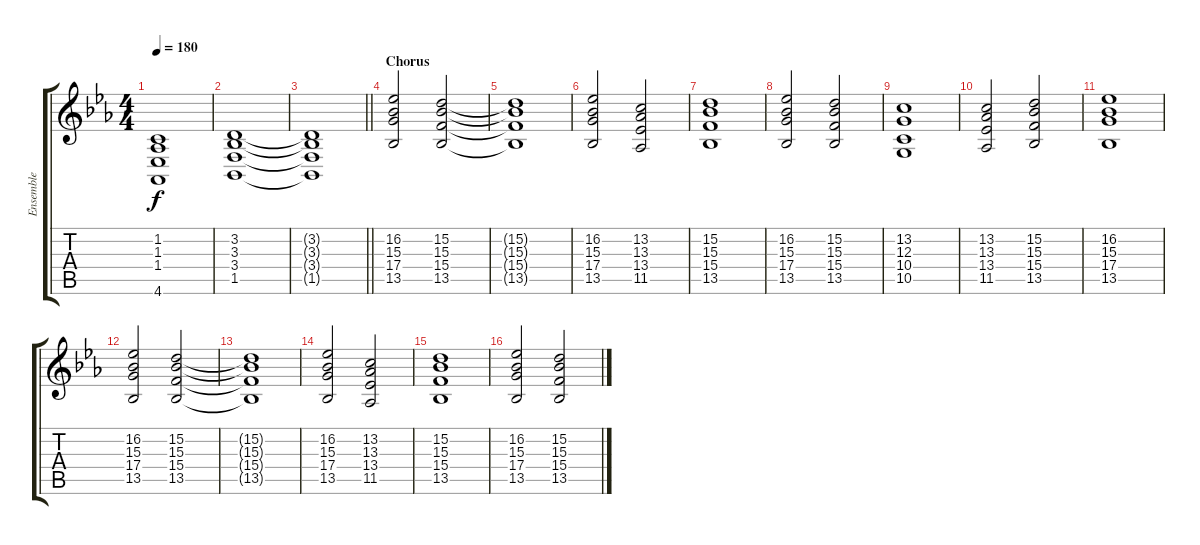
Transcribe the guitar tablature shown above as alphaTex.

\track ("Ensemble" "Ensemble") {instrument stringensemble1}
\staff {score tabs}
\tuning (E4 B3 G3 D3 A2 E2) {hide}
\ts (4 4)
\tempo 180
\clef g2
\ks eb
(1.2 1.3 1.4 4.6).1{dy f} |
(3.2 3.3 3.4 1.5).1 |
\barLineRight lightlight
(3.2{t} 3.3{t} 3.4{t} 1.5{t}).1 |
\section ("" "Chorus")
(16.2 15.3 17.4 13.5).2 (15.2 15.3 15.4 13.5).2 |
(15.2{t} 15.3{t} 15.4{t} 13.5{t}).1 |
(16.2 15.3 17.4 13.5).2 (13.2 13.3 13.4 11.5).2 |
(15.2 15.3 15.4 13.5).1 |
(16.2 15.3 17.4 13.5).2 (15.2 15.3 15.4 13.5).2 |
(13.2 12.3 10.4 10.5).1 |
(13.2 13.3 13.4 11.5).2 (15.2 15.3 15.4 13.5).2 |
(16.2 15.3 17.4 13.5).1 |
(16.2 15.3 17.4 13.5).2 (15.2 15.3 15.4 13.5).2 |
(15.2{t} 15.3{t} 15.4{t} 13.5{t}).1 |
(16.2 15.3 17.4 13.5).2 (13.2 13.3 13.4 11.5).2 |
(15.2 15.3 15.4 13.5).1 |
(16.2 15.3 17.4 13.5).2 (15.2 15.3 15.4 13.5).2
